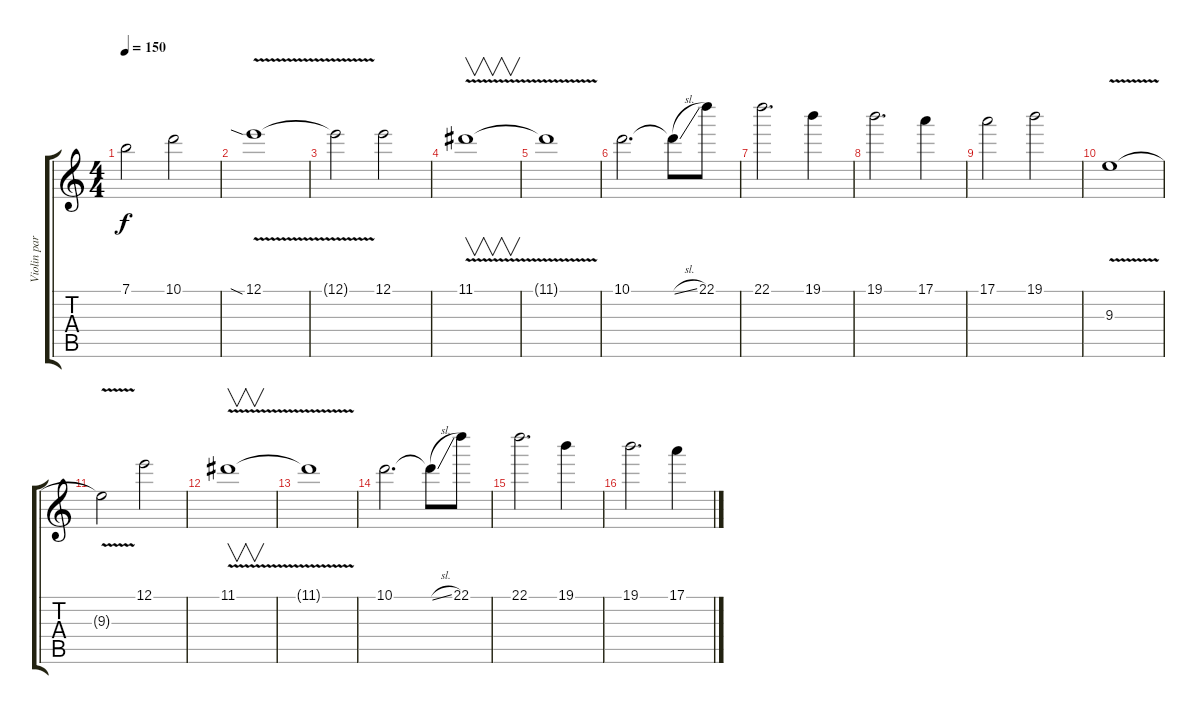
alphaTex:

\track ("Violin part" "Violin par") {instrument distortionguitar}
\staff {score tabs}
\tuning (E4 B3 G3 D3 A2 E2) {hide}
\ts (4 4)
\tempo 150
\clef g2
\ks c
7.1.2{dy f} 10.1.2 |
12.1{v sia}.1 |
12.1{t}.2 12.1.2 |
11.1{v}.1{v} |
11.1{t}.1 |
10.1.2{d} 10.1{sl t}.8 22.1.8 |
22.1.2{d} 19.1.4 |
19.1.2{d} 17.1.4 |
17.1.2 19.1.2 |
9.3{v}.1 |
9.3{t}.2 12.1.2 |
11.1{v}.1{v} |
11.1{t}.1 |
10.1.2{d} 10.1{sl t}.8 22.1.8 |
22.1.2{d} 19.1.4 |
19.1.2{d} 17.1.4
